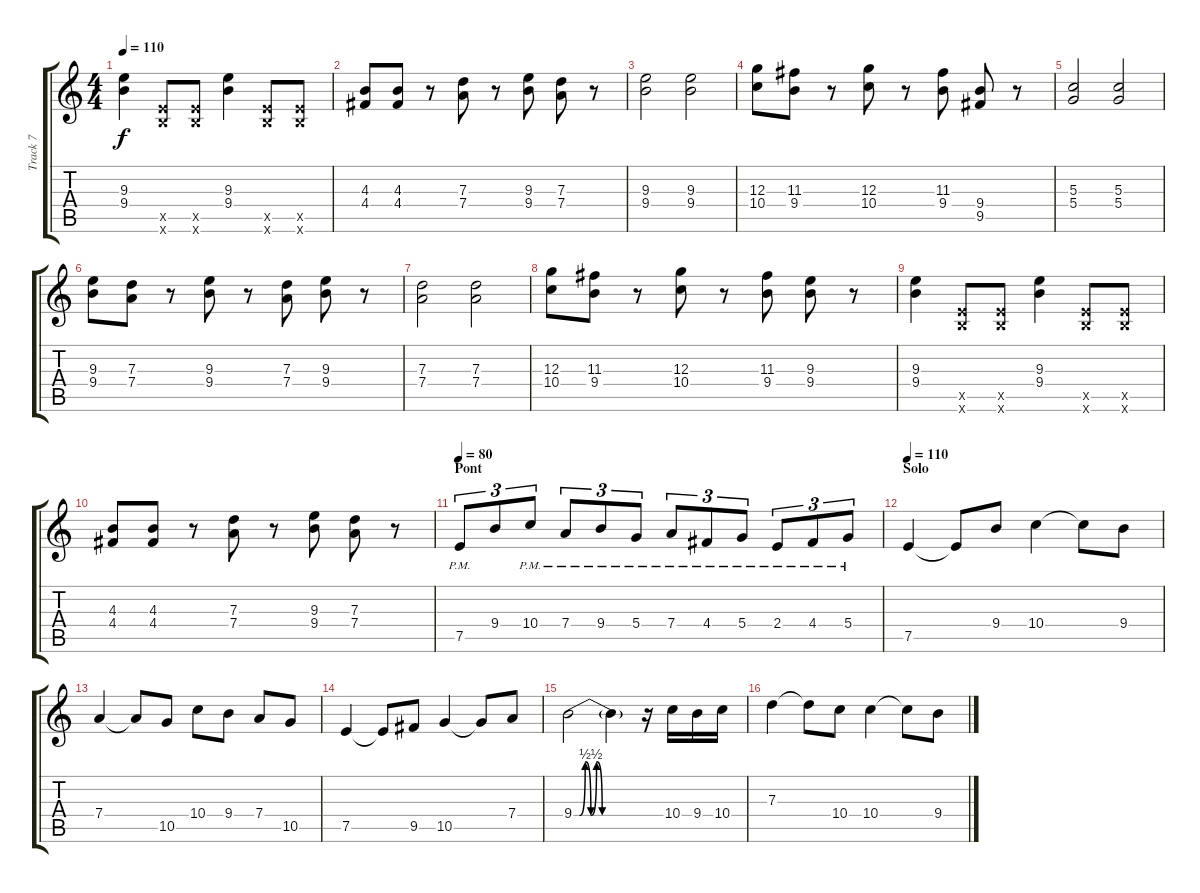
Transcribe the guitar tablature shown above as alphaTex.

\track ("Track 7" "Track 7") {instrument distortionguitar}
\staff {score tabs}
\tuning (E4 B3 G3 D3 A2 E2) {hide}
\ts (4 4)
\tempo 110
\clef g2
\ks c
(9.3 9.4).4{dy f} (7.5{x} 7.6{x}).8 (7.5{x} 7.6{x}).8 (9.3 9.4).4 (7.5{x} 7.6{x}).8 (7.5{x} 7.6{x}).8 |
(4.3 4.4).8 (4.3 4.4).8 r.8 (7.3 7.4).8 r.8 (9.3 9.4).8 (7.3 7.4).8 r.8 |
(9.3 9.4).2 (9.3 9.4).2 |
(12.3 10.4).8 (11.3 9.4).8 r.8 (12.3 10.4).8 r.8 (11.3 9.4).8 (9.4 9.5).8 r.8 |
(5.3 5.4).2 (5.3 5.4).2 |
(9.3 9.4).8 (7.3 7.4).8 r.8 (9.3 9.4).8 r.8 (7.3 7.4).8 (9.3 9.4).8 r.8 |
(7.3 7.4).2 (7.3 7.4).2 |
(12.3 10.4).8 (11.3 9.4).8 r.8 (12.3 10.4).8 r.8 (11.3 9.4).8 (9.3 9.4).8 r.8 |
(9.3 9.4).4 (7.5{x} 7.6{x}).8 (7.5{x} 7.6{x}).8 (9.3 9.4).4 (7.5{x} 7.6{x}).8 (7.5{x} 7.6{x}).8 |
(4.3 4.4).8 (4.3 4.4).8 r.8 (7.3 7.4).8 r.8 (9.3 9.4).8 (7.3 7.4).8 r.8 |
\section ("" "Pont")
\tempo 80
7.5{pm}.8{tu (3 2)} 9.4.8{tu (3 2)} 10.4{pm}.8{tu (3 2)} 7.4{pm}.8{tu (3 2)} 9.4{pm}.8{tu (3 2)} 5.4{pm}.8{tu (3 2)} 7.4{pm}.8{tu (3 2)} 4.4{pm}.8{tu (3 2)} 5.4{pm}.8{tu (3 2)} 2.4{pm}.8{tu (3 2)} 4.4{pm}.8{tu (3 2)} 5.4{pm}.8{tu (3 2)} |
\section ("" "Solo")
\tempo 110
7.5.4 7.5{t}.8 9.4.8 10.4.4 10.4{t}.8 9.4.8 |
7.4.4 7.4{t}.8 10.5.8 10.4.8 9.4.8 7.4.8 10.5.8 |
7.5.4 7.5{t}.8 9.5.8 10.5.4 10.5{t}.8 7.4.8 |
9.4{be (custom 0 0 5 0 10 2 15 0 20 2 25 0 60 0)}.2 9.4{t}.4 r.16 10.4.16 9.4.16 10.4.16 |
7.3.4 7.3{t}.8 10.4.8 10.4.4 10.4{t}.8 9.4.8
